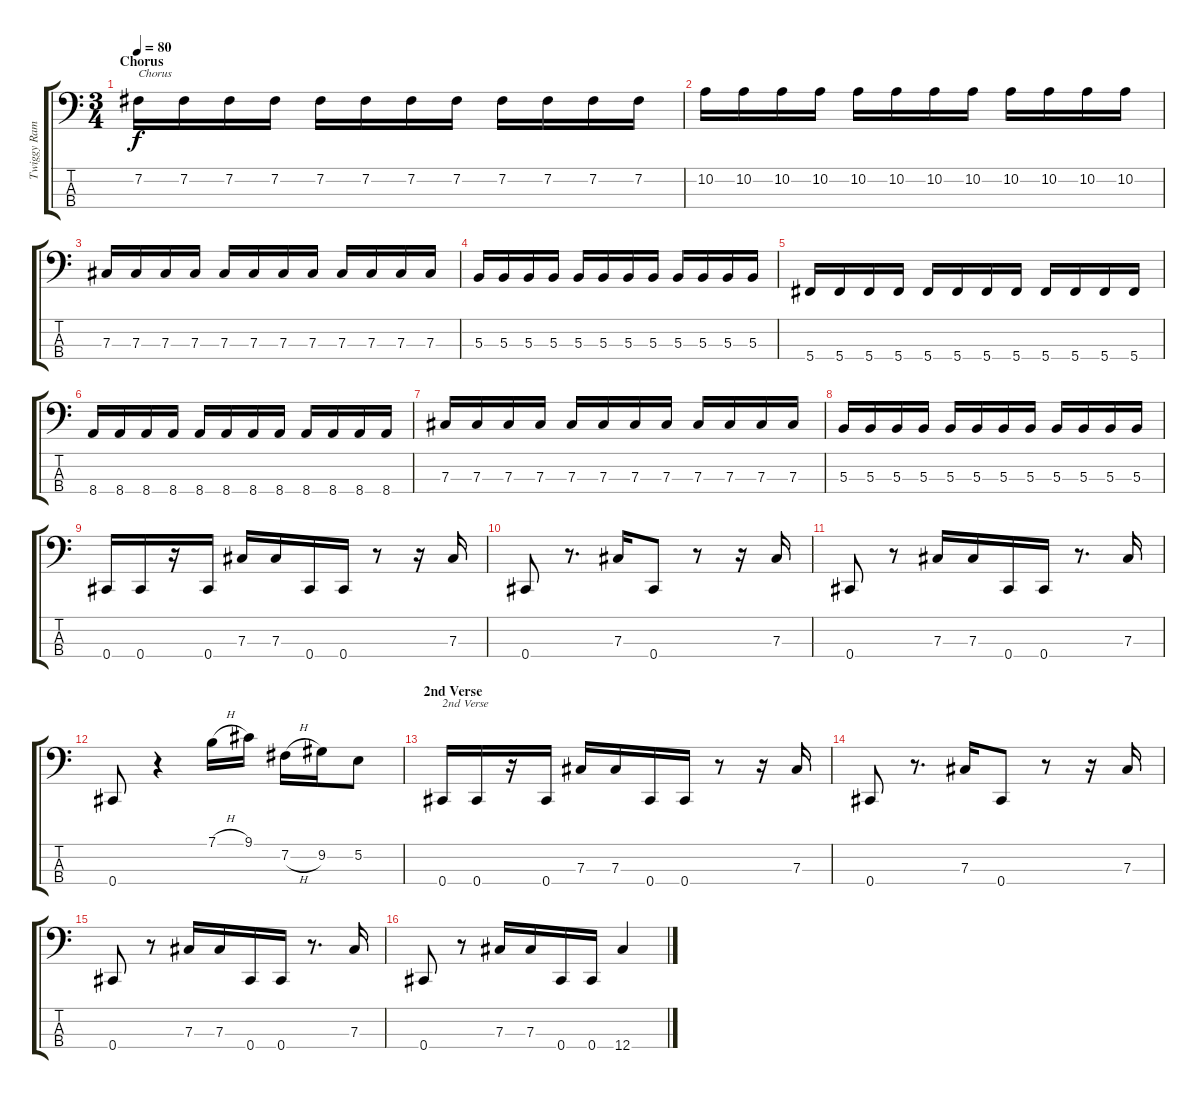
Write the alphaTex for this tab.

\track ("Twiggy Ramirez" "Twiggy Ram") {instrument electricbassfinger}
\staff {score tabs}
\tuning (E2 B1 Gb1 Db1) {hide}
\ts (3 4)
\section ("" "Chorus")
\tempo 80
\clef f4
\ks c
7.2.16{txt "Chorus" dy f} 7.2.16 7.2.16 7.2.16 7.2.16 7.2.16 7.2.16 7.2.16 7.2.16 7.2.16 7.2.16 7.2.16 |
10.2.16 10.2.16 10.2.16 10.2.16 10.2.16 10.2.16 10.2.16 10.2.16 10.2.16 10.2.16 10.2.16 10.2.16 |
7.3.16 7.3.16 7.3.16 7.3.16 7.3.16 7.3.16 7.3.16 7.3.16 7.3.16 7.3.16 7.3.16 7.3.16 |
5.3.16 5.3.16 5.3.16 5.3.16 5.3.16 5.3.16 5.3.16 5.3.16 5.3.16 5.3.16 5.3.16 5.3.16 |
5.4.16 5.4.16 5.4.16 5.4.16 5.4.16 5.4.16 5.4.16 5.4.16 5.4.16 5.4.16 5.4.16 5.4.16 |
8.4.16 8.4.16 8.4.16 8.4.16 8.4.16 8.4.16 8.4.16 8.4.16 8.4.16 8.4.16 8.4.16 8.4.16 |
7.3.16 7.3.16 7.3.16 7.3.16 7.3.16 7.3.16 7.3.16 7.3.16 7.3.16 7.3.16 7.3.16 7.3.16 |
5.3.16 5.3.16 5.3.16 5.3.16 5.3.16 5.3.16 5.3.16 5.3.16 5.3.16 5.3.16 5.3.16 5.3.16 |
0.4.16 0.4.16 r.16 0.4.16 7.3.16 7.3.16 0.4.16 0.4.16 r.8 r.16 7.3.16 |
0.4.8 r.8{d} 7.3.16 0.4.8 r.8 r.16 7.3.16 |
0.4.8 r.8 7.3.16 7.3.16 0.4.16 0.4.16 r.8{d} 7.3.16 |
0.4.8 r.4 7.1{h}.16 9.1.16 7.2{h}.16 9.2.16 5.2.8 |
\section ("" "2nd Verse")
0.4.16{txt "2nd Verse"} 0.4.16 r.16 0.4.16 7.3.16 7.3.16 0.4.16 0.4.16 r.8 r.16 7.3.16 |
0.4.8 r.8{d} 7.3.16 0.4.8 r.8 r.16 7.3.16 |
0.4.8 r.8 7.3.16 7.3.16 0.4.16 0.4.16 r.8{d} 7.3.16 |
0.4.8 r.8 7.3.16 7.3.16 0.4.16 0.4.16 12.4{ss}.4
